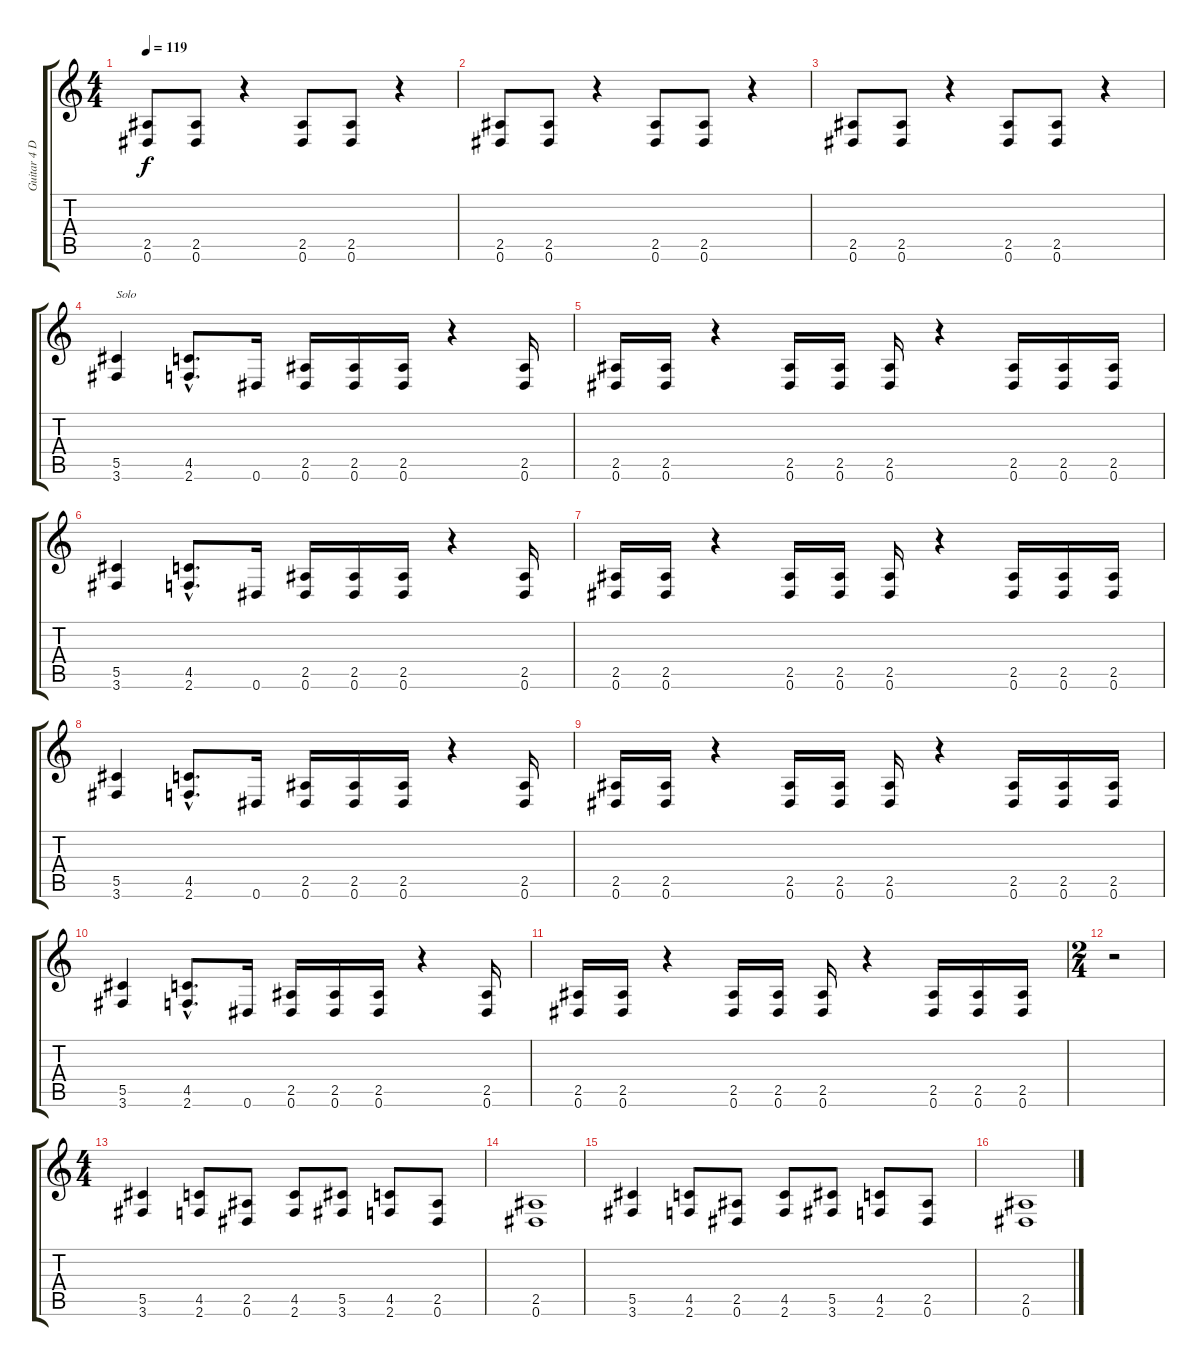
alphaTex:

\track ("Guitar 4 Distortion" "Guitar 4 D") {instrument distortionguitar}
\staff {score tabs}
\tuning (Eb4 Bb3 Gb3 Db3 Ab2 Eb2) {hide}
\ts (4 4)
\tempo 119
\clef g2
\ks c
(2.5 0.6).8{dy f} (2.5 0.6).8 r.4 (2.5 0.6).8 (2.5 0.6).8 r.4 |
(2.5 0.6).8 (2.5 0.6).8 r.4 (2.5 0.6).8 (2.5 0.6).8 r.4 |
(2.5 0.6).8 (2.5 0.6).8 r.4 (2.5 0.6).8 (2.5 0.6).8 r.4 |
(5.5 3.6).4{txt "Solo"} (4.5{hac} 2.6{hac}).8{d} 0.6.16 (2.5 0.6).16 (2.5 0.6).16 (2.5 0.6).16 r.4 (2.5 0.6).16 |
(2.5 0.6).16 (2.5 0.6).16 r.4 (2.5 0.6).16 (2.5 0.6).16 (2.5 0.6).16 r.4 (2.5 0.6).16 (2.5 0.6).16 (2.5 0.6).16 |
(5.5 3.6).4 (4.5{hac} 2.6{hac}).8{d} 0.6.16 (2.5 0.6).16 (2.5 0.6).16 (2.5 0.6).16 r.4 (2.5 0.6).16 |
(2.5 0.6).16 (2.5 0.6).16 r.4 (2.5 0.6).16 (2.5 0.6).16 (2.5 0.6).16 r.4 (2.5 0.6).16 (2.5 0.6).16 (2.5 0.6).16 |
(5.5 3.6).4 (4.5{hac} 2.6{hac}).8{d} 0.6.16 (2.5 0.6).16 (2.5 0.6).16 (2.5 0.6).16 r.4 (2.5 0.6).16 |
(2.5 0.6).16 (2.5 0.6).16 r.4 (2.5 0.6).16 (2.5 0.6).16 (2.5 0.6).16 r.4 (2.5 0.6).16 (2.5 0.6).16 (2.5 0.6).16 |
(5.5 3.6).4 (4.5{hac} 2.6{hac}).8{d} 0.6.16 (2.5 0.6).16 (2.5 0.6).16 (2.5 0.6).16 r.4 (2.5 0.6).16 |
(2.5 0.6).16 (2.5 0.6).16 r.4 (2.5 0.6).16 (2.5 0.6).16 (2.5 0.6).16 r.4 (2.5 0.6).16 (2.5 0.6).16 (2.5 0.6).16 |
\ts (2 4)
r.2 |
\ts (4 4)
(5.5 3.6).4 (4.5 2.6).8 (2.5 0.6).8 (4.5 2.6).8 (5.5 3.6).8 (4.5 2.6).8 (2.5 0.6).8 |
(2.5 0.6).1 |
(5.5 3.6).4 (4.5 2.6).8 (2.5 0.6).8 (4.5 2.6).8 (5.5 3.6).8 (4.5 2.6).8 (2.5 0.6).8 |
(2.5 0.6).1
